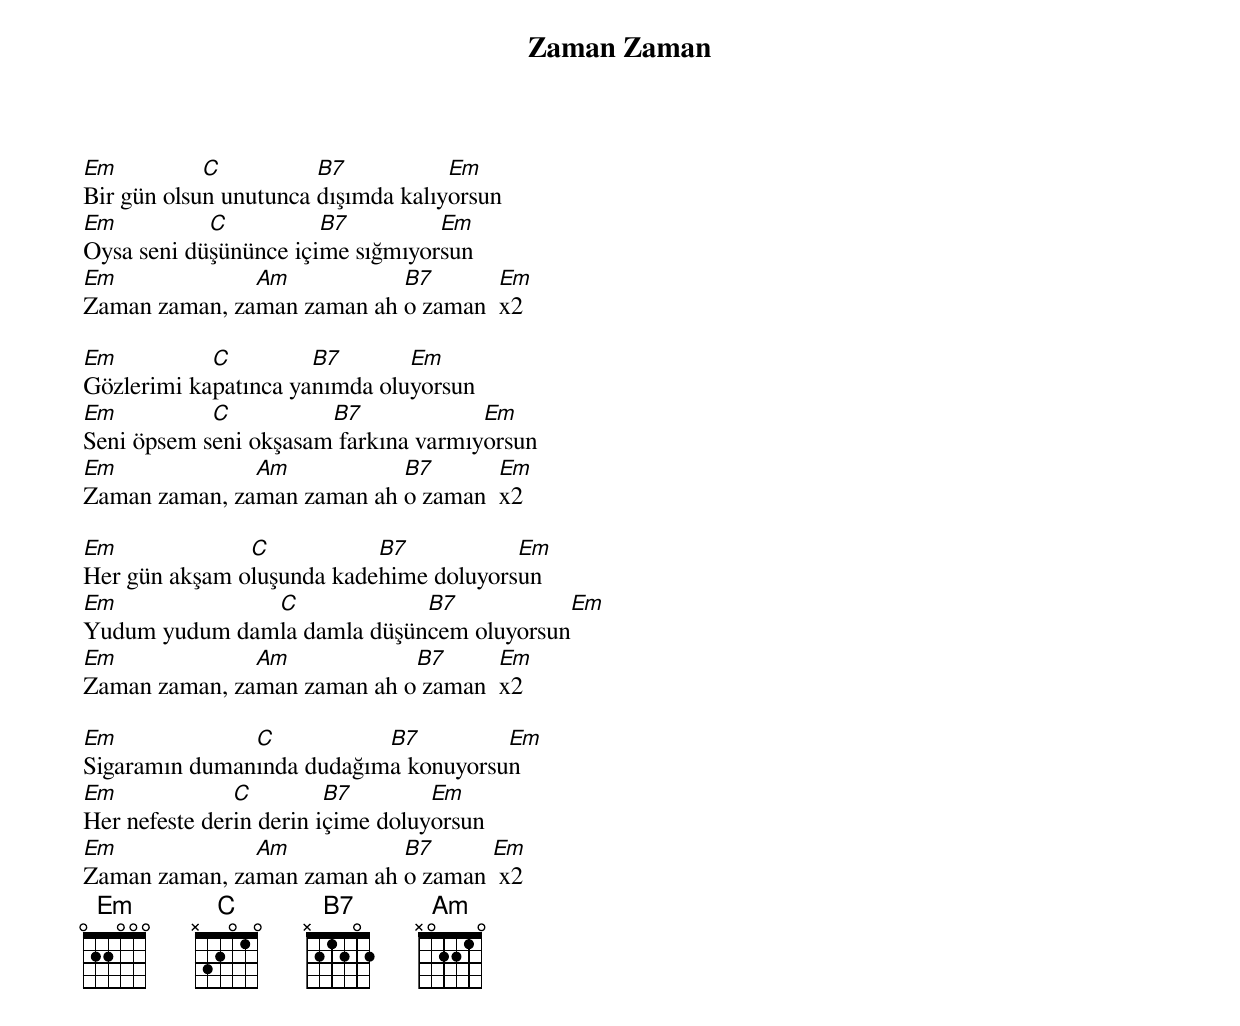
{title: Zaman Zaman}
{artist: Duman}

Em          C          B7           Em
Bir gün olsun unutunca dışımda kalıyorsun
Em          C          B7         Em
Oysa seni düşününce içime sığmıyorsun
Em             Am           B7       Em
Zaman zaman, zaman zaman ah o zaman  x2

Em          C         B7       Em
Gözlerimi kapatınca yanımda oluyorsun
Em          C          B7             Em
Seni öpsem seni okşasam farkına varmıyorsun
Em             Am           B7       Em
Zaman zaman, zaman zaman ah o zaman  x2

Em             C           B7           Em
Her gün akşam oluşunda kadehime doluyorsun
Em             C             B7            Em
Yudum yudum damla damla düşüncem oluyorsun
Em             Am            B7      Em
Zaman zaman, zaman zaman ah o zaman  x2

Em             C           B7         Em
Sigaramın dumanında dudağıma konuyorsun
Em             C         B7        Em
Her nefeste derin derin içime doluyorsun
Em             Am           B7      Em
Zaman zaman, zaman zaman ah o zaman  x2
